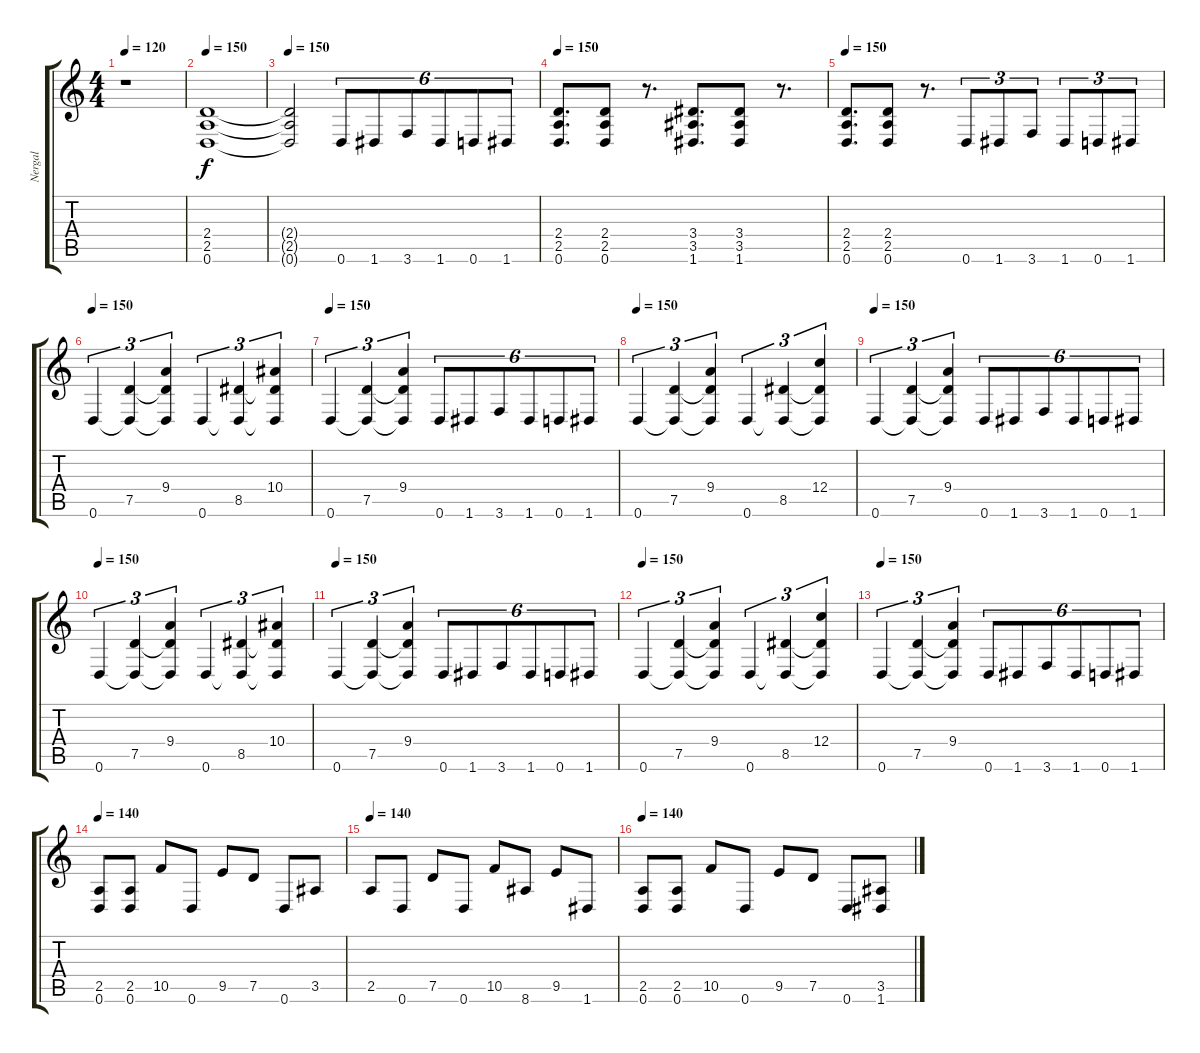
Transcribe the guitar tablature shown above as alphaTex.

\track ("Nergal" "Nergal") {instrument distortionguitar}
\staff {score tabs}
\tuning (D4 A3 F3 C3 G2 D2) {hide}
\ts (4 4)
\tempo 120
\clef g2
\ks c
r.1{dy f instrument distortionguitar} |
\tempo 150
(2.4 2.5 0.6).1 |
\tempo 150
(2.4{t} 2.5{t} 0.6{t}).2 0.6.8{tu (6 4)} 1.6.8{tu (6 4)} 3.6.8{tu (6 4)} 1.6.8{tu (6 4)} 0.6.8{tu (6 4)} 1.6.8{tu (6 4)} |
\tempo 150
(2.4 2.5 0.6).8{d} (2.4 2.5 0.6).8 r.8{d} (3.4 3.5 1.6).8{d} (3.4 3.5 1.6).8 r.8{d} |
\tempo 150
(2.4 2.5 0.6).8{d} (2.4 2.5 0.6).8 r.8{d} 0.6.8{tu (3 2)} 1.6.8{tu (3 2)} 3.6.8{tu (3 2)} 1.6.8{tu (3 2)} 0.6.8{tu (3 2)} 1.6.8{tu (3 2)} |
\tempo 150
0.6.4{tu (3 2)} (7.5 0.6{t}).4{tu (3 2)} (9.4 7.5{t} 0.6{t}).4{tu (3 2)} 0.6.4{tu (3 2)} (8.5 0.6{t}).4{tu (3 2)} (10.4 8.5{t} 0.6{t}).4{tu (3 2)} |
\tempo 150
0.6.4{tu (3 2)} (7.5 0.6{t}).4{tu (3 2)} (9.4 7.5{t} 0.6{t}).4{tu (3 2)} 0.6.8{tu (6 4)} 1.6.8{tu (6 4)} 3.6.8{tu (6 4)} 1.6.8{tu (6 4)} 0.6.8{tu (6 4)} 1.6.8{tu (6 4)} |
\tempo 150
0.6.4{tu (3 2)} (7.5 0.6{t}).4{tu (3 2)} (9.4 7.5{t} 0.6{t}).4{tu (3 2)} 0.6.4{tu (3 2)} (8.5 0.6{t}).4{tu (3 2)} (12.4 8.5{t} 0.6{t}).4{tu (3 2)} |
\tempo 150
0.6.4{tu (3 2)} (7.5 0.6{t}).4{tu (3 2)} (9.4 7.5{t} 0.6{t}).4{tu (3 2)} 0.6.8{tu (6 4)} 1.6.8{tu (6 4)} 3.6.8{tu (6 4)} 1.6.8{tu (6 4)} 0.6.8{tu (6 4)} 1.6.8{tu (6 4)} |
\tempo 150
0.6.4{tu (3 2)} (7.5 0.6{t}).4{tu (3 2)} (9.4 7.5{t} 0.6{t}).4{tu (3 2)} 0.6.4{tu (3 2)} (8.5 0.6{t}).4{tu (3 2)} (10.4 8.5{t} 0.6{t}).4{tu (3 2)} |
\tempo 150
0.6.4{tu (3 2)} (7.5 0.6{t}).4{tu (3 2)} (9.4 7.5{t} 0.6{t}).4{tu (3 2)} 0.6.8{tu (6 4)} 1.6.8{tu (6 4)} 3.6.8{tu (6 4)} 1.6.8{tu (6 4)} 0.6.8{tu (6 4)} 1.6.8{tu (6 4)} |
\tempo 150
0.6.4{tu (3 2)} (7.5 0.6{t}).4{tu (3 2)} (9.4 7.5{t} 0.6{t}).4{tu (3 2)} 0.6.4{tu (3 2)} (8.5 0.6{t}).4{tu (3 2)} (12.4 8.5{t} 0.6{t}).4{tu (3 2)} |
\tempo 150
0.6.4{tu (3 2)} (7.5 0.6{t}).4{tu (3 2)} (9.4 7.5{t} 0.6{t}).4{tu (3 2)} 0.6.8{tu (6 4)} 1.6.8{tu (6 4)} 3.6.8{tu (6 4)} 1.6.8{tu (6 4)} 0.6.8{tu (6 4)} 1.6.8{tu (6 4)} |
\tempo 140
(2.5 0.6).8 (2.5 0.6).8 10.5.8 0.6.8 9.5.8 7.5.8 0.6.8 3.5.8 |
\tempo 140
2.5.8 0.6.8 7.5.8 0.6.8 10.5.8 8.6.8 9.5.8 1.6.8 |
\tempo 140
(2.5 0.6).8 (2.5 0.6).8 10.5.8 0.6.8 9.5.8 7.5.8 0.6.8 (3.5 1.6).8
